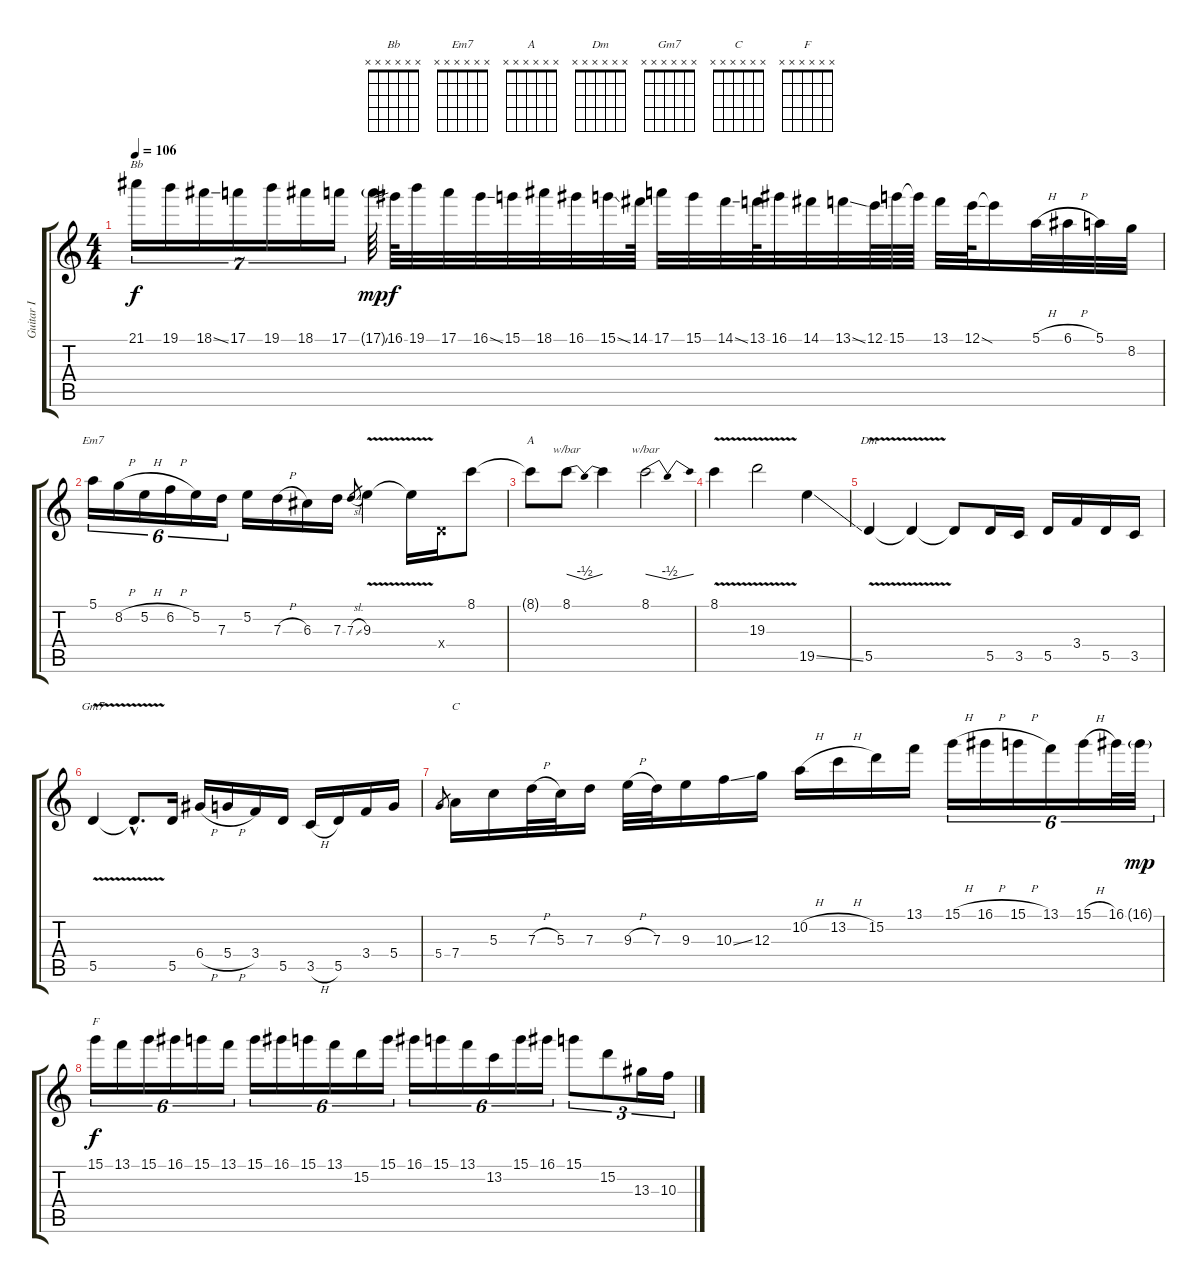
\track ("Guitar I" "Guitar I") {instrument overdrivenguitar}
\staff {score tabs}
\tuning (E4 B3 G3 D3 A2 E2) {hide}
\chord ("Bb" x x x x x x)
\chord ("Em7" x x x x x x)
\chord ("A" x x x x x x)
\chord ("Dm" x x x x x x)
\chord ("Gm7" x x x x x x)
\chord ("C" x x x x x x)
\chord ("F" x x x x x x)
\ts (4 4)
\tempo 106
\clef g2
\ks c
21.1.16{tu (7 4) ch "Bb" dy f} 19.1.16{tu (7 4)} 18.1{ss}.16{tu (7 4)} 17.1.16{tu (7 4)} 19.1.16{tu (7 4)} 18.1.16{tu (7 4)} 17.1.16{tu (7 4)} 17.1{ss g}.64{dy mp} 16.1.64{dy f} 19.1.32 17.1.32 16.1{ss}.32 15.1.32 18.1.32 16.1.32 15.1{ss}.32 14.1.64 17.1.32 15.1.32 14.1{ss}.32 13.1.64 16.1.32 14.1.32 13.1{ss}.32 12.1.64 15.1.64 15.1{t}.64 13.1.32 12.1{ss}.64 12.1{t}.16 5.1{h}.32 6.1{h}.32 5.1.32 8.2.32 |
5.1.16{tu (6 4) ch "Em7"} 8.2{h}.16{tu (6 4)} 5.2{h}.16{tu (6 4)} 6.2{h}.16{tu (6 4)} 5.2.16{tu (6 4)} 7.3.16{tu (6 4)} 5.2.16 7.3{h}.16 6.3.16 7.3.16 7.3{sl}.8{gr} 9.3{v}.4 9.3{t}.16 0.4{x}.16 8.1.8 |
8.1{t}.8{ch "A"} 8.1.8{tbe (dip default 0 0 30 -2 60 0)} 8.1{t}.4 8.1.2{tbe (dip default 0 0 30 -2 60 0)} |
8.1{v}.4 19.3{v}.2 19.5{ss}.4 |
5.5{v}.4{ch "Dm"} 5.5{t}.4 5.5{t}.8 5.5.16 3.5.16 5.5.16 3.4.16 5.5.16 3.5.16 |
5.5{v}.4{ch "Gm7" volume 10} 5.5{hac t}.8{d} 5.5.16 6.4{h}.16 5.4{h}.16 3.4.16 5.5.16 3.5{h}.16 5.5.16 3.4.16 5.4.16 |
5.4.8{gr} 7.4.16{ch "C"} 5.3.16 7.3{h}.32 5.3.32 7.3.16 9.3{h}.32 7.3.32 9.3.16 10.3{ss}.16 12.3.16 10.2{h}.16 13.2{h}.16 15.2.16 13.1.16 15.1{h}.16{tu (6 4)} 16.1{h}.16{tu (6 4)} 15.1{h}.16{tu (6 4)} 13.1.16{tu (6 4)} 15.1{h}.16{tu (6 4)} 16.1.32{tu (6 4)} 16.1{g}.32{tu (6 4) dy mp} |
15.1.16{tu (6 4) ch "F" dy f volume 5} 13.1.16{tu (6 4)} 15.1.16{tu (6 4)} 16.1.16{tu (6 4)} 15.1.16{tu (6 4)} 13.1.16{tu (6 4)} 15.1.16{tu (6 4)} 16.1.16{tu (6 4)} 15.1.16{tu (6 4)} 13.1.16{tu (6 4)} 15.2.16{tu (6 4)} 15.1.16{tu (6 4)} 16.1.16{tu (6 4)} 15.1.16{tu (6 4)} 13.1.16{tu (6 4)} 13.2.16{tu (6 4)} 15.1.16{tu (6 4)} 16.1.16{tu (6 4)} 15.1.8{tu (3 2)} 15.2.8{tu (3 2)} 13.3.16{tu (3 2)} 10.3.16{tu (3 2)}
